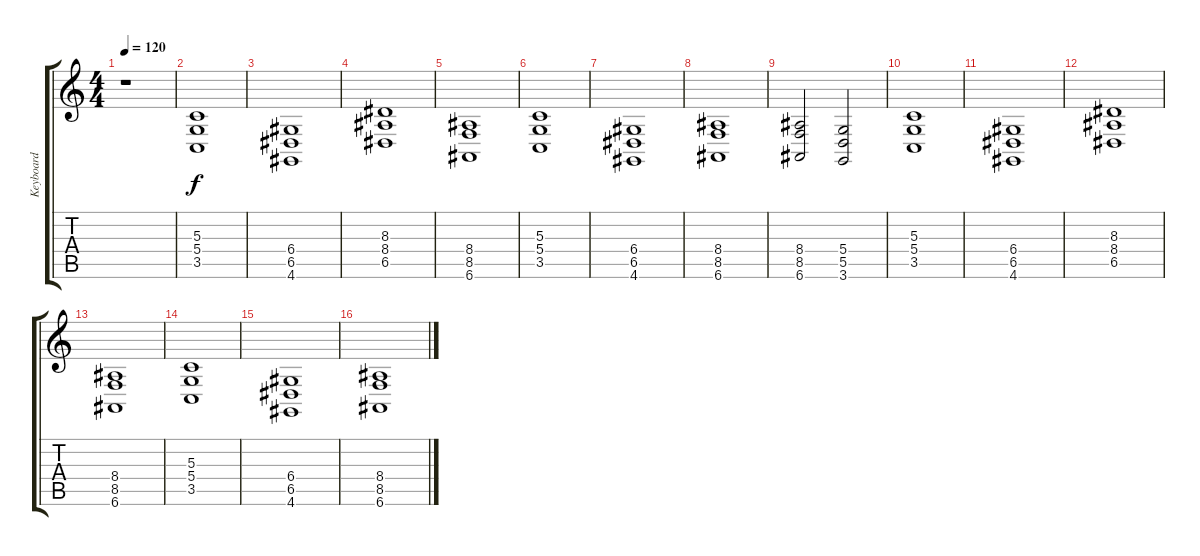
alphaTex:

\track ("Keyboard" "Keyboard") {instrument acousticgrandpiano}
\staff {score tabs}
\tuning (E4 B3 G3 D3 A2 E2) {hide}
\ts (4 4)
\tempo 120
\clef g2
\ks c
r.1{dy f} |
(5.3 5.4 3.5).1{volume 12} |
(6.4 6.5 4.6).1{volume 12} |
(8.3 8.4 6.5).1 |
(8.4 8.5 6.6).1 |
(5.3 5.4 3.5).1{volume 12} |
(6.4 6.5 4.6).1 |
(8.4 8.5 6.6).1 |
(8.4 8.5 6.6).2 (5.4 5.5 3.6).2 |
(5.3 5.4 3.5).1{volume 12} |
(6.4 6.5 4.6).1 |
(8.3 8.4 6.5).1 |
(8.4 8.5 6.6).1 |
(5.3 5.4 3.5).1{volume 12} |
(6.4 6.5 4.6).1 |
(8.4 8.5 6.6).1
